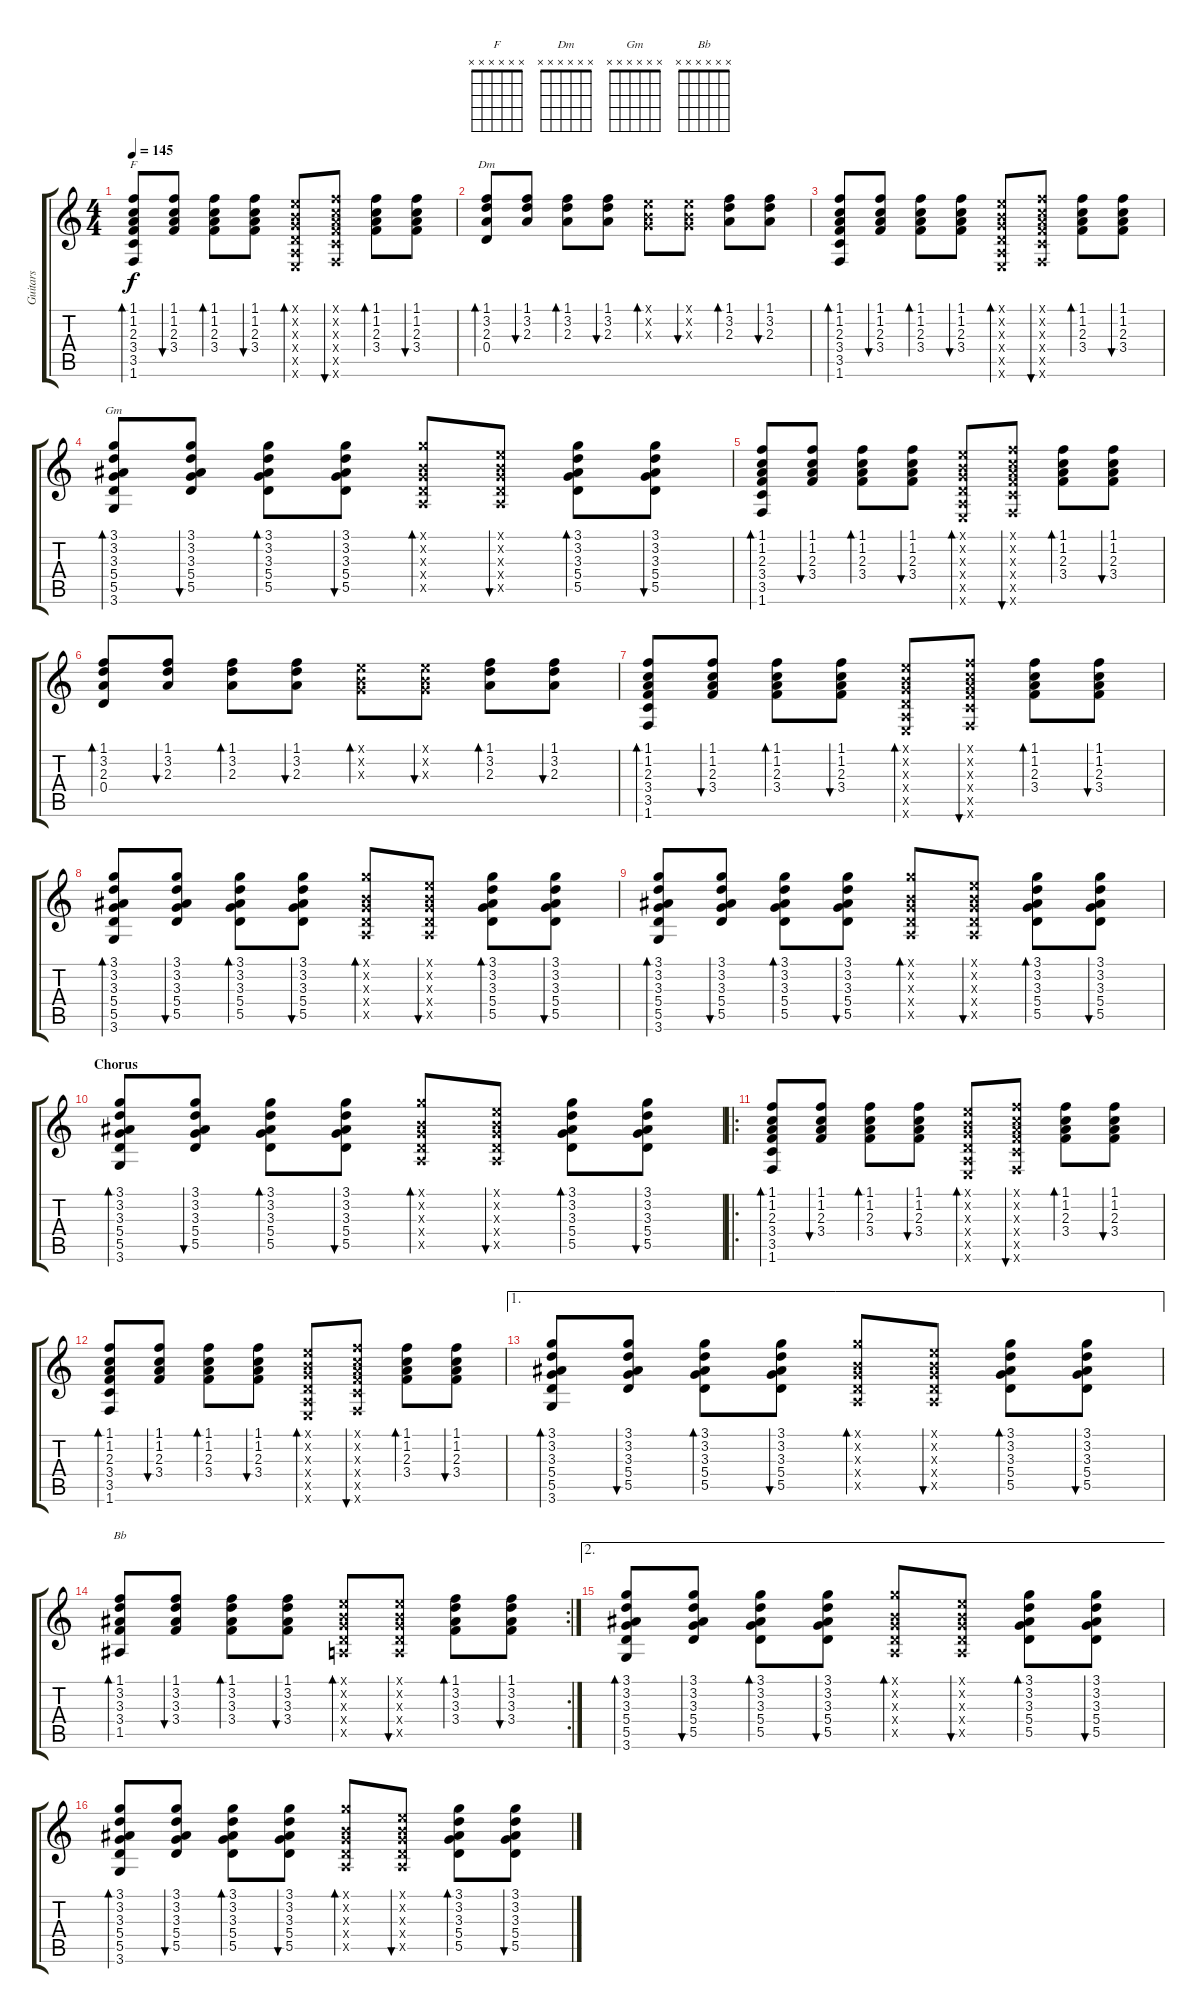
\track ("Guitars" "Guitars") {instrument acousticguitarnylon}
\staff {score tabs}
\tuning (E4 B3 G3 D3 A2 E2) {hide}
\chord ("F" x x x x x x)
\chord ("Dm" x x x x x x)
\chord ("Gm" x x x x x x)
\chord ("Bb" x x x x x x)
\ts (4 4)
\tempo 145
\clef g2
\ks c
(1.1 1.2 2.3 3.4 3.5 1.6).8{bd 30 ch "F" dy f} (1.1 1.2 2.3 3.4).8{bu 30} (1.1 1.2 2.3 3.4).8{bd 30} (1.1 1.2 2.3 3.4).8{bu 30} (0.1{x} 0.2{x} 0.3{x} 0.4{x} 0.5{x} 0.6{x}).8{bd 30} (1.1{x} 1.2{x} 2.3{x} 3.4{x} 3.5{x} 1.6{x}).8{bu 30} (1.1 1.2 2.3 3.4).8{bd 30} (1.1 1.2 2.3 3.4).8{bu 30} |
(1.1 3.2 2.3 0.4).8{bd 60 ch "Dm"} (1.1 3.2 2.3).8{bu 60} (1.1 3.2 2.3).8{bd 60} (1.1 3.2 2.3).8{bu 60} (0.1{x} 0.2{x} 0.3{x}).8{bd 60} (0.1{x} 0.2{x} 0.3{x}).8{bu 60} (1.1 3.2 2.3).8{bd 60} (1.1 3.2 2.3).8{bu 60} |
(1.1 1.2 2.3 3.4 3.5 1.6).8{bd 30} (1.1 1.2 2.3 3.4).8{bu 30} (1.1 1.2 2.3 3.4).8{bd 30} (1.1 1.2 2.3 3.4).8{bu 30} (0.1{x} 0.2{x} 0.3{x} 0.4{x} 0.5{x} 0.6{x}).8{bd 30} (1.1{x} 1.2{x} 2.3{x} 3.4{x} 3.5{x} 1.6{x}).8{bu 30} (1.1 1.2 2.3 3.4).8{bd 30} (1.1 1.2 2.3 3.4).8{bu 30} |
(3.1 3.2 3.3 5.4 5.5 3.6).8{bd 60 ch "Gm"} (3.1 3.2 3.3 5.4 5.5).8{bu 60} (3.1 3.2 3.3 5.4 5.5).8{bd 60} (3.1 3.2 3.3 5.4 5.5).8{bu 60} (3.1{x} 0.2{x} 0.3{x} 0.4{x} 0.5{x}).8{bd 60} (0.1{x} 0.2{x} 0.3{x} 0.4{x} 0.5{x}).8{bu 60} (3.1 3.2 3.3 5.4 5.5).8{bd 60} (3.1 3.2 3.3 5.4 5.5).8{bu 60} |
(1.1 1.2 2.3 3.4 3.5 1.6).8{bd 30} (1.1 1.2 2.3 3.4).8{bu 30} (1.1 1.2 2.3 3.4).8{bd 30} (1.1 1.2 2.3 3.4).8{bu 30} (0.1{x} 0.2{x} 0.3{x} 0.4{x} 0.5{x} 0.6{x}).8{bd 30} (1.1{x} 1.2{x} 2.3{x} 3.4{x} 3.5{x} 1.6{x}).8{bu 30} (1.1 1.2 2.3 3.4).8{bd 30} (1.1 1.2 2.3 3.4).8{bu 30} |
(1.1 3.2 2.3 0.4).8{bd 60} (1.1 3.2 2.3).8{bu 60} (1.1 3.2 2.3).8{bd 60} (1.1 3.2 2.3).8{bu 60} (0.1{x} 0.2{x} 0.3{x}).8{bd 60} (0.1{x} 0.2{x} 0.3{x}).8{bu 60} (1.1 3.2 2.3).8{bd 60} (1.1 3.2 2.3).8{bu 60} |
(1.1 1.2 2.3 3.4 3.5 1.6).8{bd 30} (1.1 1.2 2.3 3.4).8{bu 30} (1.1 1.2 2.3 3.4).8{bd 30} (1.1 1.2 2.3 3.4).8{bu 30} (0.1{x} 0.2{x} 0.3{x} 0.4{x} 0.5{x} 0.6{x}).8{bd 30} (1.1{x} 1.2{x} 2.3{x} 3.4{x} 3.5{x} 1.6{x}).8{bu 30} (1.1 1.2 2.3 3.4).8{bd 30} (1.1 1.2 2.3 3.4).8{bu 30} |
(3.1 3.2 3.3 5.4 5.5 3.6).8{bd 60} (3.1 3.2 3.3 5.4 5.5).8{bu 60} (3.1 3.2 3.3 5.4 5.5).8{bd 60} (3.1 3.2 3.3 5.4 5.5).8{bu 60} (3.1{x} 0.2{x} 0.3{x} 0.4{x} 0.5{x}).8{bd 60} (0.1{x} 0.2{x} 0.3{x} 0.4{x} 0.5{x}).8{bu 60} (3.1 3.2 3.3 5.4 5.5).8{bd 60} (3.1 3.2 3.3 5.4 5.5).8{bu 60} |
(3.1 3.2 3.3 5.4 5.5 3.6).8{bd 60} (3.1 3.2 3.3 5.4 5.5).8{bu 60} (3.1 3.2 3.3 5.4 5.5).8{bd 60} (3.1 3.2 3.3 5.4 5.5).8{bu 60} (3.1{x} 0.2{x} 0.3{x} 0.4{x} 0.5{x}).8{bd 60} (0.1{x} 0.2{x} 0.3{x} 0.4{x} 0.5{x}).8{bu 60} (3.1 3.2 3.3 5.4 5.5).8{bd 60} (3.1 3.2 3.3 5.4 5.5).8{bu 60} |
\section ("" "Chorus")
(3.1 3.2 3.3 5.4 5.5 3.6).8{bd 60 volume 9} (3.1 3.2 3.3 5.4 5.5).8{bu 60} (3.1 3.2 3.3 5.4 5.5).8{bd 60} (3.1 3.2 3.3 5.4 5.5).8{bu 60} (3.1{x} 0.2{x} 0.3{x} 0.4{x} 0.5{x}).8{bd 60} (0.1{x} 0.2{x} 0.3{x} 0.4{x} 0.5{x}).8{bu 60} (3.1 3.2 3.3 5.4 5.5).8{bd 60} (3.1 3.2 3.3 5.4 5.5).8{bu 60} |
\ro
(1.1 1.2 2.3 3.4 3.5 1.6).8{bd 30} (1.1 1.2 2.3 3.4).8{bu 30} (1.1 1.2 2.3 3.4).8{bd 30} (1.1 1.2 2.3 3.4).8{bu 30} (0.1{x} 0.2{x} 0.3{x} 0.4{x} 0.5{x} 0.6{x}).8{bd 30} (1.1{x} 1.2{x} 2.3{x} 3.4{x} 3.5{x} 1.6{x}).8{bu 30} (1.1 1.2 2.3 3.4).8{bd 30} (1.1 1.2 2.3 3.4).8{bu 30} |
(1.1 1.2 2.3 3.4 3.5 1.6).8{bd 30} (1.1 1.2 2.3 3.4).8{bu 30} (1.1 1.2 2.3 3.4).8{bd 30} (1.1 1.2 2.3 3.4).8{bu 30} (0.1{x} 0.2{x} 0.3{x} 0.4{x} 0.5{x} 0.6{x}).8{bd 30} (1.1{x} 1.2{x} 2.3{x} 3.4{x} 3.5{x} 1.6{x}).8{bu 30} (1.1 1.2 2.3 3.4).8{bd 30} (1.1 1.2 2.3 3.4).8{bu 30} |
\ae 1
(3.1 3.2 3.3 5.4 5.5 3.6).8{bd 60} (3.1 3.2 3.3 5.4 5.5).8{bu 60} (3.1 3.2 3.3 5.4 5.5).8{bd 60} (3.1 3.2 3.3 5.4 5.5).8{bu 60} (3.1{x} 0.2{x} 0.3{x} 0.4{x} 0.5{x}).8{bd 60} (0.1{x} 0.2{x} 0.3{x} 0.4{x} 0.5{x}).8{bu 60} (3.1 3.2 3.3 5.4 5.5).8{bd 60} (3.1 3.2 3.3 5.4 5.5).8{bu 60} |
\rc 2
(1.1 3.2 3.3 3.4 1.5).8{bd 120 ch "Bb"} (1.1 3.2 3.3 3.4).8{bu 120} (1.1 3.2 3.3 3.4).8{bd 120} (1.1 3.2 3.3 3.4).8{bu 120} (0.1{x} 0.2{x} 0.3{x} 0.4{x} 0.5{x}).8{bd 120} (0.1{x} 0.2{x} 0.3{x} 0.4{x} 0.5{x}).8{bu 60} (1.1 3.2 3.3 3.4).8{bd 60} (1.1 3.2 3.3 3.4).8{bu 120} |
\ae 2
(3.1 3.2 3.3 5.4 5.5 3.6).8{bd 60} (3.1 3.2 3.3 5.4 5.5).8{bu 60} (3.1 3.2 3.3 5.4 5.5).8{bd 60} (3.1 3.2 3.3 5.4 5.5).8{bu 60} (3.1{x} 0.2{x} 0.3{x} 0.4{x} 0.5{x}).8{bd 60} (0.1{x} 0.2{x} 0.3{x} 0.4{x} 0.5{x}).8{bu 60} (3.1 3.2 3.3 5.4 5.5).8{bd 60} (3.1 3.2 3.3 5.4 5.5).8{bu 60} |
(3.1 3.2 3.3 5.4 5.5 3.6).8{bd 60} (3.1 3.2 3.3 5.4 5.5).8{bu 60} (3.1 3.2 3.3 5.4 5.5).8{bd 60} (3.1 3.2 3.3 5.4 5.5).8{bu 60} (3.1{x} 0.2{x} 0.3{x} 0.4{x} 0.5{x}).8{bd 60} (0.1{x} 0.2{x} 0.3{x} 0.4{x} 0.5{x}).8{bu 60} (3.1 3.2 3.3 5.4 5.5).8{bd 60} (3.1 3.2 3.3 5.4 5.5).8{bu 60}
